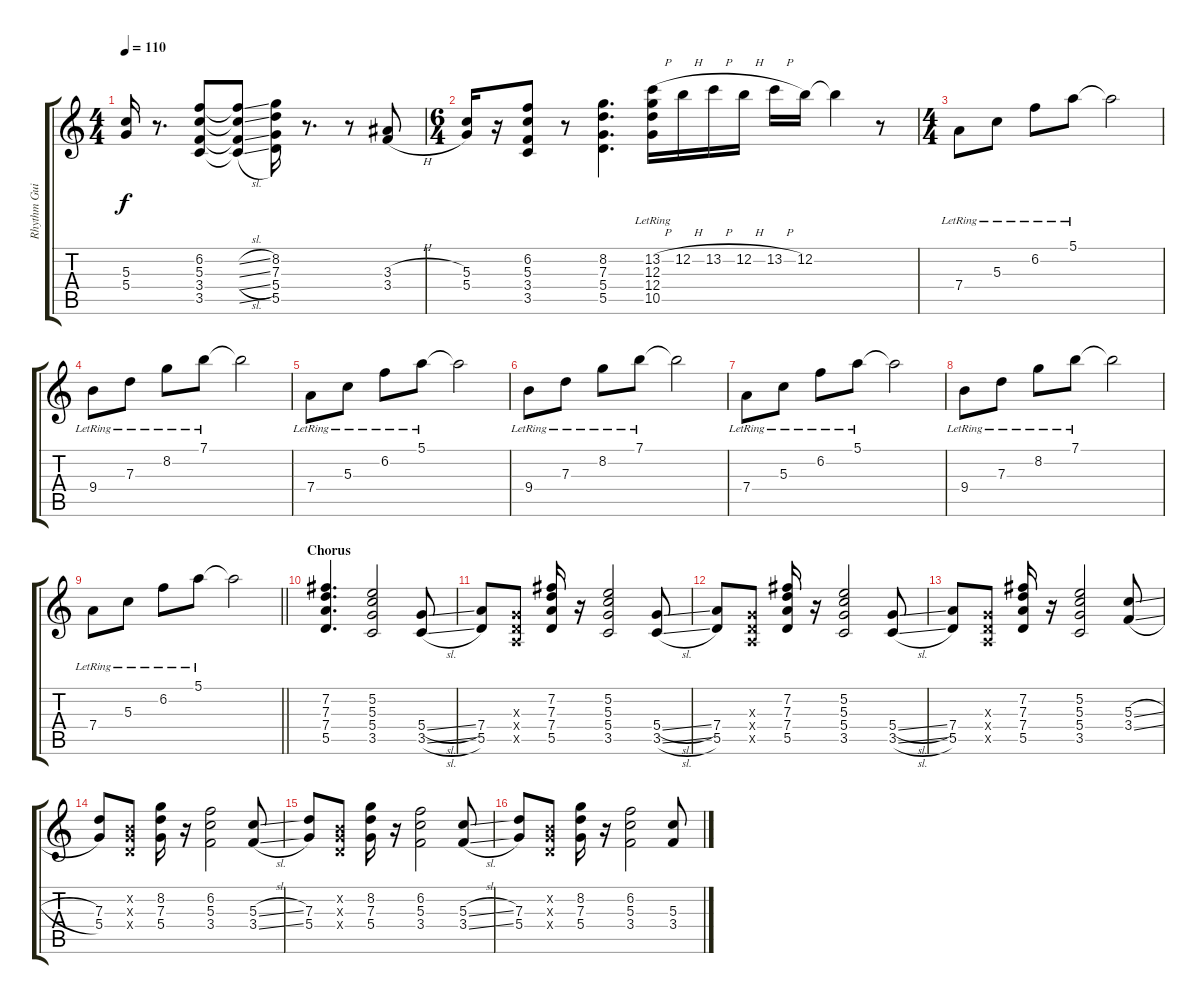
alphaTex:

\track ("Rhythm Guitar" "Rhythm Gui") {instrument overdrivenguitar}
\staff {score tabs}
\tuning (E4 B3 G3 D3 A2 E2) {hide}
\ts (4 4)
\tempo 110
\clef g2
\ks c
(5.3 5.4).16{dy f} r.8{d} (6.2 5.3 3.4 3.5).8 (6.2{sl t} 5.3{sl t} 3.4{sl t} 3.5{sl t}).8 (8.2 7.3 5.4 5.5).16 r.8{d} r.8 (3.3{h} 3.4{h}).8 |
\ts (6 4)
(5.3 5.4).16 r.16 (6.2 5.3 3.4 3.5).8 r.8 (8.2 7.3 5.4 5.5).4{d} (13.2{h} 12.3{lr} 12.4{lr} 10.5{lr}).16 12.2{h}.16 13.2{h}.16 12.2{h}.16 13.2{h}.16 12.2.16 12.2{t}.4 r.8 |
\ts (4 4)
7.4{lr}.8 5.3{lr}.8 6.2{lr}.8 5.1{lr}.8 5.1{t}.2 |
9.4{lr}.8 7.3{lr}.8 8.2{lr}.8 7.1{lr}.8 7.1{t}.2 |
7.4{lr}.8 5.3{lr}.8 6.2{lr}.8 5.1{lr}.8 5.1{t}.2 |
9.4{lr}.8 7.3{lr}.8 8.2{lr}.8 7.1{lr}.8 7.1{t}.2 |
7.4{lr}.8 5.3{lr}.8 6.2{lr}.8 5.1{lr}.8 5.1{t}.2 |
9.4{lr}.8 7.3{lr}.8 8.2{lr}.8 7.1{lr}.8 7.1{t}.2 |
\barLineRight lightlight
7.4{lr}.8 5.3{lr}.8 6.2{lr}.8 5.1{lr}.8 5.1{t}.2 |
\section ("" "Chorus")
(7.2 7.3 7.4 5.5).4{d} (5.2 5.3 5.4 3.5).2 (5.4{sl} 3.5{sl}).8 |
(7.4 5.5).8 (0.3{x} 0.4{x} 0.5{x}).8 (7.2 7.3 7.4 5.5).16 r.16 (5.2 5.3 5.4 3.5).2 (5.4{sl} 3.5{sl}).8 |
(7.4 5.5).8 (0.3{x} 0.4{x} 0.5{x}).8 (7.2 7.3 7.4 5.5).16 r.16 (5.2 5.3 5.4 3.5).2 (5.4{sl} 3.5{sl}).8 |
(7.4 5.5).8 (0.3{x} 0.4{x} 0.5{x}).8 (7.2 7.3 7.4 5.5).16 r.16 (5.2 5.3 5.4 3.5).2 (5.3{sl} 3.4{sl}).8 |
(7.3 5.4).8 (0.2{x} 0.3{x} 0.4{x}).8 (8.2 7.3 5.4).16 r.16 (6.2 5.3 3.4).2 (5.3{sl} 3.4{sl}).8 |
(7.3 5.4).8 (0.2{x} 0.3{x} 0.4{x}).8 (8.2 7.3 5.4).16 r.16 (6.2 5.3 3.4).2 (5.3{sl} 3.4{sl}).8 |
(7.3 5.4).8 (0.2{x} 0.3{x} 0.4{x}).8 (8.2 7.3 5.4).16 r.16 (6.2 5.3 3.4).2 (5.3{sl} 3.4{sl}).8
